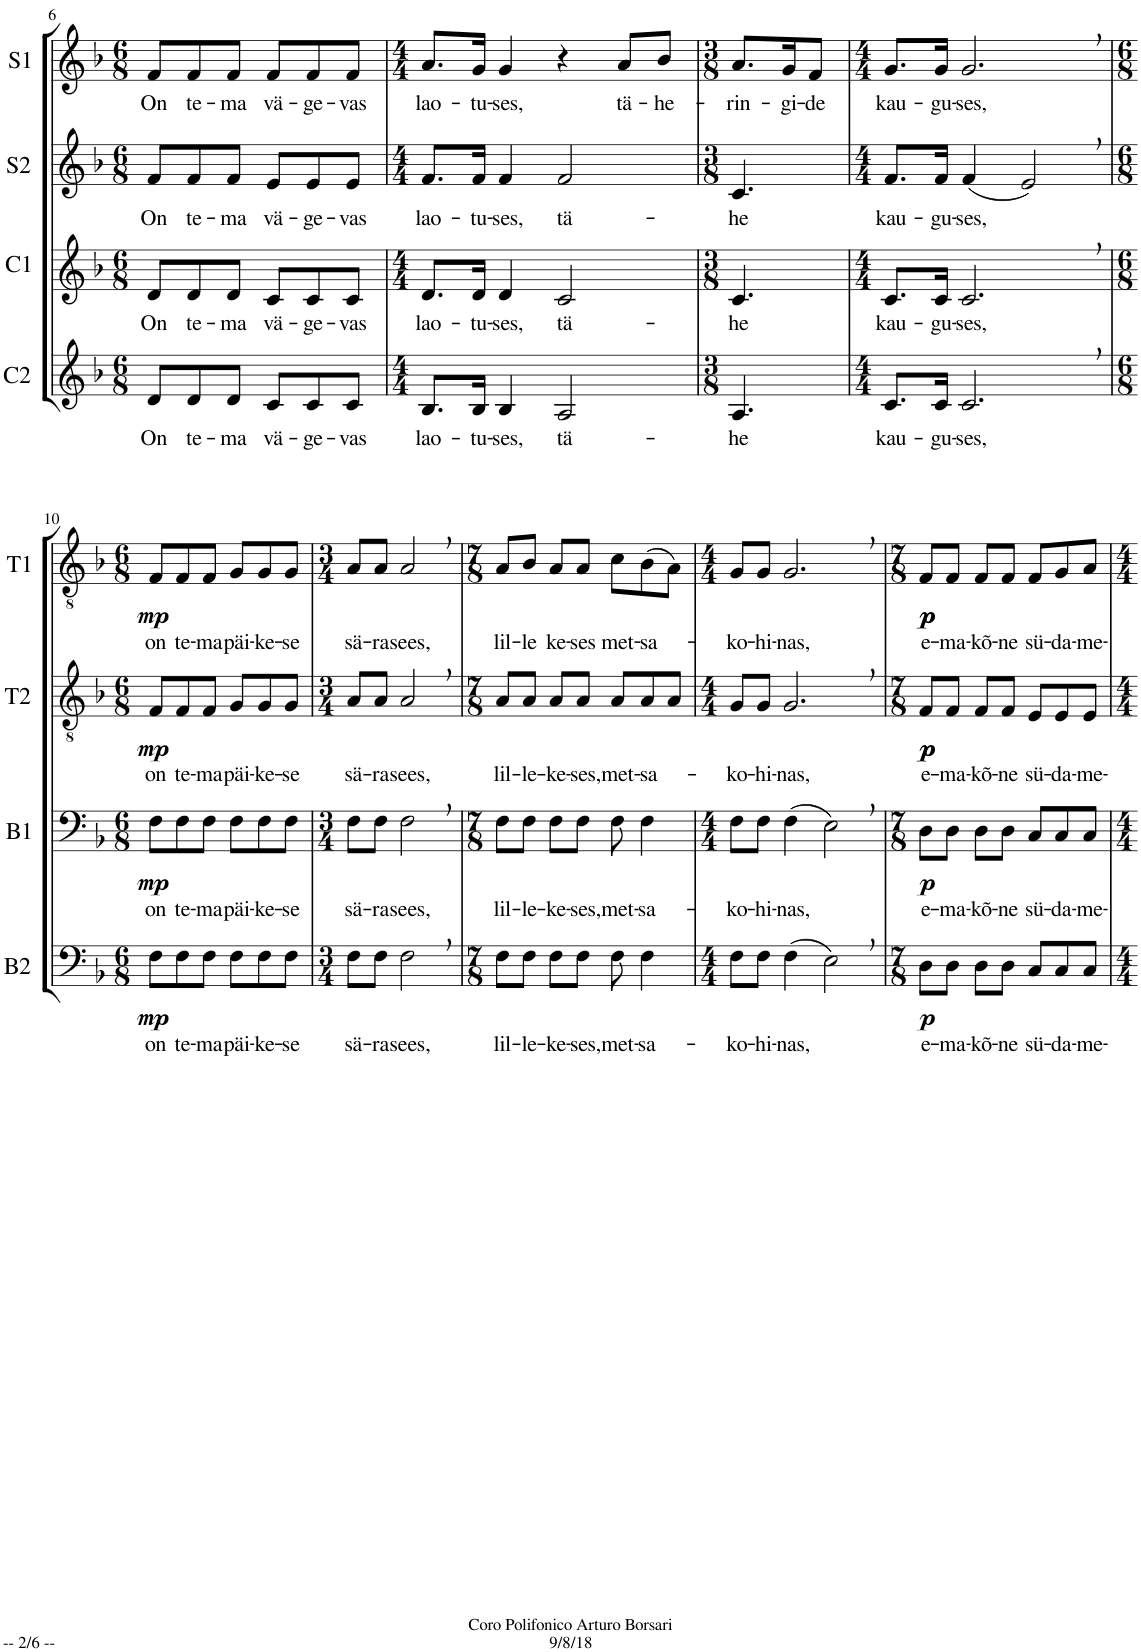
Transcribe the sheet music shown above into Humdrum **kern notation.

**kern	**text	**dynam	**kern	**text	**dynam	**kern	**text	**dynam	**kern	**text	**dynam	**kern	**text	**kern	**text	**kern	**text	**kern	**text
*part8	*part8	*part8	*part7	*part7	*part7	*part6	*part6	*part6	*part5	*part5	*part5	*part4	*part4	*part3	*part3	*part2	*part2	*part1	*part1
*staff8	*staff8	*staff8	*staff7	*staff7	*staff7	*staff6	*staff6	*staff6	*staff5	*staff5	*staff5	*staff4	*staff4	*staff3	*staff3	*staff2	*staff2	*staff1	*staff1
*I"Bassi II	*	*	*I"Bassi I	*	*	*I"Tenori II	*	*	*I"Tenori I	*	*	*I"Contralti II	*	*I"Contralti I	*	*I"Soprani II	*	*I"Soprani I	*
*I'B2	*	*	*I'B1	*	*	*I'T2	*	*	*I'T1	*	*	*I'C2	*	*I'C1	*	*I'S2	*	*I'S1	*
!!LO:PB:g=z
*clefF4	*	*	*clefF4	*	*	*clefGv2	*	*	*clefGv2	*	*	*clefG2	*	*clefG2	*	*clefG2	*	*clefG2	*
*	*	*	*	*	*	*	*	*	*	*	*	*	*	*	*	*	*	*Trd1c2	*
*k[b-]	*	*	*k[b-]	*	*	*k[b-]	*	*	*k[b-]	*	*	*k[b-]	*	*k[b-]	*	*k[b-]	*	*k[b-]	*
*M6/8	*	*	*M6/8	*	*	*M6/8	*	*	*M6/8	*	*	*M6/8	*	*M6/8	*	*M6/8	*	*M6/8	*
=6	=6	=6	=6	=6	=6	=6	=6	=6	=6	=6	=6	=6	=6	=6	=6	=6	=6	=6	=6
!	!	!	!	!	!	!	!	!	!	!	!	!	!LO:LY:b	!	!LO:LY:b	!	!LO:LY:b	!	!LO:LY:b
2.r	.	.	2.r	.	.	2.r	.	.	2.r	.	.	8d/L	On	8d/L	On	8f/L	On	8f/L	On
!	!	!	!	!	!	!	!	!	!	!	!	!	!LO:LY:b	!	!LO:LY:b	!	!LO:LY:b	!	!LO:LY:b
.	.	.	.	.	.	.	.	.	.	.	.	8d/	te-	8d/	te-	8f/	te-	8f/	te-
!	!	!	!	!	!	!	!	!	!	!	!	!	!LO:LY:b	!	!LO:LY:b	!	!LO:LY:b	!	!LO:LY:b
.	.	.	.	.	.	.	.	.	.	.	.	8d/J	-ma	8d/J	-ma	8f/J	-ma	8f/J	-ma
!	!	!	!	!	!	!	!	!	!	!	!	!	!LO:LY:b	!	!LO:LY:b	!	!LO:LY:b	!	!LO:LY:b
.	.	.	.	.	.	.	.	.	.	.	.	8c/L	vä-	8c/L	vä-	8e/L	vä-	8f/L	vä-
!	!	!	!	!	!	!	!	!	!	!	!	!	!LO:LY:b	!	!LO:LY:b	!	!LO:LY:b	!	!LO:LY:b
.	.	.	.	.	.	.	.	.	.	.	.	8c/	-ge-	8c/	-ge-	8e/	-ge-	8f/	-ge-
!	!	!	!	!	!	!	!	!	!	!	!	!	!LO:LY:b	!	!LO:LY:b	!	!LO:LY:b	!	!LO:LY:b
.	.	.	.	.	.	.	.	.	.	.	.	8c/J	-vas	8c/J	-vas	8e/J	-vas	8f/J	-vas
=7	=7	=7	=7	=7	=7	=7	=7	=7	=7	=7	=7	=7	=7	=7	=7	=7	=7	=7	=7
*M4/4	*	*	*M4/4	*	*	*M4/4	*	*	*M4/4	*	*	*M4/4	*	*M4/4	*	*M4/4	*	*M4/4	*
!	!	!	!	!	!	!	!	!	!	!	!	!	!LO:LY:b	!	!LO:LY:b	!	!LO:LY:b	!	!LO:LY:b
1r	.	.	1r	.	.	1r	.	.	1r	.	.	8.B-/L	lao-	8.d/L	lao-	8.f/L	lao-	8.a/L	lao-
!	!	!	!	!	!	!	!	!	!	!	!	!	!LO:LY:b	!	!LO:LY:b	!	!LO:LY:b	!	!LO:LY:b
.	.	.	.	.	.	.	.	.	.	.	.	16B-/Jk	-tu-	16d/Jk	-tu-	16f/Jk	-tu-	16g/Jk	-tu-
!	!	!	!	!	!	!	!	!	!	!	!	!	!LO:LY:b	!	!LO:LY:b	!	!LO:LY:b	!	!LO:LY:b
.	.	.	.	.	.	.	.	.	.	.	.	4B-/	-ses,	4d/	-ses,	4f/	-ses,	4g/	-ses,
!	!	!	!	!	!	!	!	!	!	!	!	!	!LO:LY:b	!	!LO:LY:b	!	!LO:LY:b	!	!
.	.	.	.	.	.	.	.	.	.	.	.	2A/	tä-	2c/	tä-	2f/	tä-	4r	.
!	!	!	!	!	!	!	!	!	!	!	!	!	!	!	!	!	!	!	!LO:LY:b
.	.	.	.	.	.	.	.	.	.	.	.	.	.	.	.	.	.	8a/L	tä-
!	!	!	!	!	!	!	!	!	!	!	!	!	!	!	!	!	!	!	!LO:LY:b
.	.	.	.	.	.	.	.	.	.	.	.	.	.	.	.	.	.	8b-/J	-he-
=8	=8	=8	=8	=8	=8	=8	=8	=8	=8	=8	=8	=8	=8	=8	=8	=8	=8	=8	=8
*M3/8	*	*	*M3/8	*	*	*M3/8	*	*	*M3/8	*	*	*M3/8	*	*M3/8	*	*M3/8	*	*M3/8	*
!	!	!	!	!	!	!	!	!	!	!	!	!	!LO:LY:b	!	!LO:LY:b	!	!LO:LY:b	!	!LO:LY:b
4.r	.	.	4.r	.	.	4.r	.	.	4.r	.	.	4.A/	-he	4.c/	-he	4.c/	-he	8.a/L	-rin-
!	!	!	!	!	!	!	!	!	!	!	!	!	!	!	!	!	!	!	!LO:LY:b
.	.	.	.	.	.	.	.	.	.	.	.	.	.	.	.	.	.	16g/K	-gi-
!	!	!	!	!	!	!	!	!	!	!	!	!	!	!	!	!	!	!	!LO:LY:b
.	.	.	.	.	.	.	.	.	.	.	.	.	.	.	.	.	.	8f/J	-de
=9	=9	=9	=9	=9	=9	=9	=9	=9	=9	=9	=9	=9	=9	=9	=9	=9	=9	=9	=9
*M4/4	*	*	*M4/4	*	*	*M4/4	*	*	*M4/4	*	*	*M4/4	*	*M4/4	*	*M4/4	*	*M4/4	*
!	!	!	!	!	!	!	!	!	!	!	!	!	!LO:LY:b	!	!LO:LY:b	!	!LO:LY:b	!	!LO:LY:b
1r	.	.	1r	.	.	1r	.	.	1r	.	.	8.c/L	kau-	8.c/L	kau-	8.f/L	kau-	8.g/L	kau-
!	!	!	!	!	!	!	!	!	!	!	!	!	!LO:LY:b	!	!LO:LY:b	!	!LO:LY:b	!	!LO:LY:b
.	.	.	.	.	.	.	.	.	.	.	.	16c/Jk	-gu-	16c/Jk	-gu-	16f/Jk	-gu-	16g/Jk	-gu-
!	!	!	!	!	!	!	!	!	!	!	!	!	!LO:LY:b	!	!LO:LY:b	!	!LO:LY:b	!	!LO:LY:b
.	.	.	.	.	.	.	.	.	.	.	.	2.c,/	-ses,	2.c,/	-ses,	(4f/	-ses,	2.g,/	-ses,
.	.	.	.	.	.	.	.	.	.	.	.	.	.	.	.	2e,/)	.	.	.
!!LO:LB:g=z
=10	=10	=10	=10	=10	=10	=10	=10	=10	=10	=10	=10	=10	=10	=10	=10	=10	=10	=10	=10
*	*	*	*	*	*	*	*	*	*clefGv2	*	*	*	*	*	*	*	*	*	*
*M6/8	*	*	*M6/8	*	*	*M6/8	*	*	*M6/8	*	*	*M6/8	*	*M6/8	*	*M6/8	*	*M6/8	*
!	!LO:LY:b	!LO:DY:b	!	!LO:LY:b	!LO:DY:b	!	!LO:LY:b	!LO:DY:b	!	!LO:LY:b	!LO:DY:b	!	!	!	!	!	!	!	!
*	*	*	*	*	*	*	*	*	*	*	*	*	*	*	*	*	*	*^	*
8F\L	on	mp	8F\L	on	mp	8F/L	on	mp	8F/L	on	mp	2.r	.	2.r	.	2.r	.	2.ryy	2.r	.
!	!LO:LY:b	!	!	!LO:LY:b	!	!	!LO:LY:b	!	!	!LO:LY:b	!	!	!	!	!	!	!	!	!	!
8F\	te-	.	8F\	te-	.	8F/	te-	.	8F/	te-	.	.	.	.	.	.	.	.	.	.
!	!LO:LY:b	!	!	!LO:LY:b	!	!	!LO:LY:b	!	!	!LO:LY:b	!	!	!	!	!	!	!	!	!	!
8F\J	-ma	.	8F\J	-ma	.	8F/J	-ma	.	8F/J	-ma	.	.	.	.	.	.	.	.	.	.
!	!LO:LY:b	!	!	!LO:LY:b	!	!	!LO:LY:b	!	!	!LO:LY:b	!	!	!	!	!	!	!	!	!	!
8F\L	päi-	.	8F\L	päi-	.	8G/L	päi-	.	8G/L	päi-	.	.	.	.	.	.	.	.	.	.
!	!LO:LY:b	!	!	!LO:LY:b	!	!	!LO:LY:b	!	!	!LO:LY:b	!	!	!	!	!	!	!	!	!	!
8F\	-ke-	.	8F\	-ke-	.	8G/	-ke-	.	8G/	-ke-	.	.	.	.	.	.	.	.	.	.
!	!LO:LY:b	!	!	!LO:LY:b	!	!	!LO:LY:b	!	!	!LO:LY:b	!	!	!	!	!	!	!	!	!	!
8F\J	-se	.	8F\J	-se	.	8G/J	-se	.	8G/J	-se	.	.	.	.	.	.	.	.	.	.
*	*	*	*	*	*	*	*	*	*	*	*	*	*	*	*	*	*	*v	*v	*
=11	=11	=11	=11	=11	=11	=11	=11	=11	=11	=11	=11	=11	=11	=11	=11	=11	=11	=11	=11
*M3/4	*	*	*M3/4	*	*	*M3/4	*	*	*M3/4	*	*	*M3/4	*	*M3/4	*	*M3/4	*	*M3/4	*
!	!LO:LY:b	!	!	!LO:LY:b	!	!	!LO:LY:b	!	!	!LO:LY:b	!	!	!	!	!	!	!	!	!
8F\L	sä-	.	8F\L	sä-	.	8A/L	sä-	.	8A/L	sä-	.	2.r	.	2.r	.	2.r	.	2.r	.
!	!LO:LY:b	!	!	!LO:LY:b	!	!	!LO:LY:b	!	!	!LO:LY:b	!	!	!	!	!	!	!	!	!
8F\J	-ra	.	8F\J	-ra	.	8A/J	-ra	.	8A/J	-ra	.	.	.	.	.	.	.	.	.
!	!LO:LY:b	!	!	!LO:LY:b	!	!	!LO:LY:b	!	!	!LO:LY:b	!	!	!	!	!	!	!	!	!
2F,\	sees,	.	2F,\	sees,	.	2A,/	sees,	.	2A,/	sees,	.	.	.	.	.	.	.	.	.
=12	=12	=12	=12	=12	=12	=12	=12	=12	=12	=12	=12	=12	=12	=12	=12	=12	=12	=12	=12
*M7/8	*	*	*M7/8	*	*	*M7/8	*	*	*M7/8	*	*	*M7/8	*	*M7/8	*	*M7/8	*	*M7/8	*
!	!LO:LY:b	!	!	!LO:LY:b	!	!	!LO:LY:b	!	!	!LO:LY:b	!	!	!	!	!	!	!	!	!
*	*	*	*	*	*	*^	*	*	*^	*	*	*	*	*	*	*	*	*	*
8F\L	lil-	.	8F\L	lil-	.	8ryy	8A/L	lil-	.	8A/L	4ryy	lil-	.	2..r	.	2..r	.	2..r	.	2..r	.
!	!LO:LY:b	!	!	!LO:LY:b	!	!	!	!LO:LY:b	!	!	!	!LO:LY:b	!	!	!	!	!	!	!	!	!
8F\J	-le-	.	8F\J	-le-	.	8ryy	8A/J	-le-	.	8B-/J	.	-le-	.	.	.	.	.	.	.	.	.
!	!LO:LY:b	!	!	!LO:LY:b	!	!	!	!LO:LY:b	!	!	!	!LO:LY:b	!	!	!	!	!	!	!	!	!
8F\L	-ke-	.	8F\L	-ke-	.	8ryy	8A/L	-ke-	.	8ryy	8A/L	ke-	.	.	.	.	.	.	.	.	.
!	!LO:LY:b	!	!	!LO:LY:b	!	!	!	!LO:LY:b	!	!	!	!LO:LY:b	!	!	!	!	!	!	!	!	!
8F\J	-ses,	.	8F\J	-ses,	.	8ryy	8A/J	-ses,	.	8ryy	8A/J	-ses	.	.	.	.	.	.	.	.	.
!	!LO:LY:b	!	!	!LO:LY:b	!	!	!	!LO:LY:b	!	!	!	!LO:LY:b	!	!	!	!	!	!	!	!	!
8F\	met-	.	8F\	met-	.	8ryy	8A/L	met-	.	8c\L	4.ryy	-met-	.	.	.	.	.	.	.	.	.
!	!LO:LY:b	!	!	!LO:LY:b	!	!	!	!LO:LY:b	!	!	!	!LO:LY:b	!	!	!	!	!	!	!	!	!
4F\	-sa-	.	4F\	-sa-	.	8ryy	8A/	-sa-	.	(8B-\	.	-sa-	.	.	.	.	.	.	.	.	.
.	.	.	.	.	.	8ryy	8A/J	.	.	8A\J)	.	.	.	.	.	.	.	.	.	.	.
*	*	*	*	*	*	*v	*v	*	*	*	*	*	*	*	*	*	*	*	*	*	*
*	*	*	*	*	*	*	*	*	*v	*v	*	*	*	*	*	*	*	*	*	*
=13	=13	=13	=13	=13	=13	=13	=13	=13	=13	=13	=13	=13	=13	=13	=13	=13	=13	=13	=13
*M4/4	*	*	*M4/4	*	*	*M4/4	*	*	*M4/4	*	*	*M4/4	*	*M4/4	*	*M4/4	*	*M4/4	*
*	*	*	*	*	*	*^	*	*	*	*	*	*	*	*	*	*	*	*	*
!	!LO:LY:b	!	!	!LO:LY:b	!	!	!	!LO:LY:b	!	!	!LO:LY:b	!	!	!	!	!	!	!	!	!
*	*	*	*	*	*	*v	*v	*	*	*	*	*	*	*	*	*	*	*	*	*
8F\L	-ko-	.	8F\L	-ko-	.	8G/L	-ko-	.	8G/L	-ko-	.	1r	.	1r	.	1r	.	1r	.
!	!LO:LY:b	!	!	!LO:LY:b	!	!	!LO:LY:b	!	!	!LO:LY:b	!	!	!	!	!	!	!	!	!
8F\J	-hi-	.	8F\J	-hi-	.	8G/J	-hi-	.	8G/J	-hi-	.	.	.	.	.	.	.	.	.
!	!LO:LY:b	!	!	!LO:LY:b	!	!	!LO:LY:b	!	!	!LO:LY:b	!	!	!	!	!	!	!	!	!
(4F\	-nas,	.	(4F\	-nas,	.	2.G,/	-nas,	.	2.G,/	-nas,	.	.	.	.	.	.	.	.	.
2E,\)	.	.	2E,\)	.	.	.	.	.	.	.	.	.	.	.	.	.	.	.	.
=14	=14	=14	=14	=14	=14	=14	=14	=14	=14	=14	=14	=14	=14	=14	=14	=14	=14	=14	=14
*M7/8	*	*	*M7/8	*	*	*M7/8	*	*	*M7/8	*	*	*M7/8	*	*M7/8	*	*M7/8	*	*M7/8	*
!	!LO:LY:b	!LO:DY:b	!	!LO:LY:b	!LO:DY:b	!	!LO:LY:b	!LO:DY:b	!	!LO:LY:b	!	!	!	!	!	!	!	!	!
*	*	*	*	*	*	*^	*	*	*^	*	*	*	*	*	*	*	*	*	*
!	!	!	!	!	!	!	!	!	!LO:DY:n=1:b	!	!	!	!LO:DY:b	!	!	!	!	!	!	!	!
!	!	!	!	!	!	!	!	!	!	!	!	!	!LO:DY:n=1:b	!	!	!	!	!	!	!	!
8D\L	e-	p	8D\L	e-	p	8ryy	8F/L	e-	p p	8ryy	8F/L	e-	p p	2..r	.	2..r	.	2..r	.	2..r	.
!	!LO:LY:b	!	!	!LO:LY:b	!	!	!	!LO:LY:b	!	!	!	!LO:LY:b	!	!	!	!	!	!	!	!	!
8D\J	-ma-	.	8D\J	-ma-	.	8ryy	8F/J	-ma-	.	8ryy	8F/J	-ma-	.	.	.	.	.	.	.	.	.
!	!LO:LY:b	!	!	!LO:LY:b	!	!	!	!LO:LY:b	!	!	!	!LO:LY:b	!	!	!	!	!	!	!	!	!
8D\L	-kõ-	.	8D\L	-kõ-	.	8ryy	8F/L	-kõ-	.	8ryy	8F/L	-kõ-	.	.	.	.	.	.	.	.	.
!	!LO:LY:b	!	!	!LO:LY:b	!	!	!	!LO:LY:b	!	!	!	!LO:LY:b	!	!	!	!	!	!	!	!	!
8D\J	-ne	.	8D\J	-ne	.	8ryy	8F/J	-ne	.	8ryy	8F/J	-ne	.	.	.	.	.	.	.	.	.
!	!LO:LY:b	!	!	!LO:LY:b	!	!	!	!LO:LY:b	!	!	!	!LO:LY:b	!	!	!	!	!	!	!	!	!
8C/L	sü-	.	8C/L	sü-	.	8ryy	8E/L	sü-	.	8F/L	4.ryy	sü-	.	.	.	.	.	.	.	.	.
!	!LO:LY:b	!	!	!LO:LY:b	!	!	!	!LO:LY:b	!	!	!	!LO:LY:b	!	!	!	!	!	!	!	!	!
8C/	-da-	.	8C/	-da-	.	8ryy	8E/	-da-	.	8G/	.	-da-	.	.	.	.	.	.	.	.	.
!	!LO:LY:b	!	!	!LO:LY:b	!	!	!	!LO:LY:b	!	!	!	!LO:LY:b	!	!	!	!	!	!	!	!	!
8C/J	-me-	.	8C/J	-me-	.	8ryy	8E/J	-me-	.	8A/J	.	-me-	.	.	.	.	.	.	.	.	.
*	*	*	*	*	*	*v	*v	*	*	*	*	*	*	*	*	*	*	*	*	*	*
*	*	*	*	*	*	*	*	*	*v	*v	*	*	*	*	*	*	*	*	*	*
=	=	=	=	=	=	=	=	=	=	=	=	=	=	=	=	=	=	=	=
*-	*-	*-	*-	*-	*-	*-	*-	*-	*-	*-	*-	*-	*-	*-	*-	*-	*-	*-	*-
